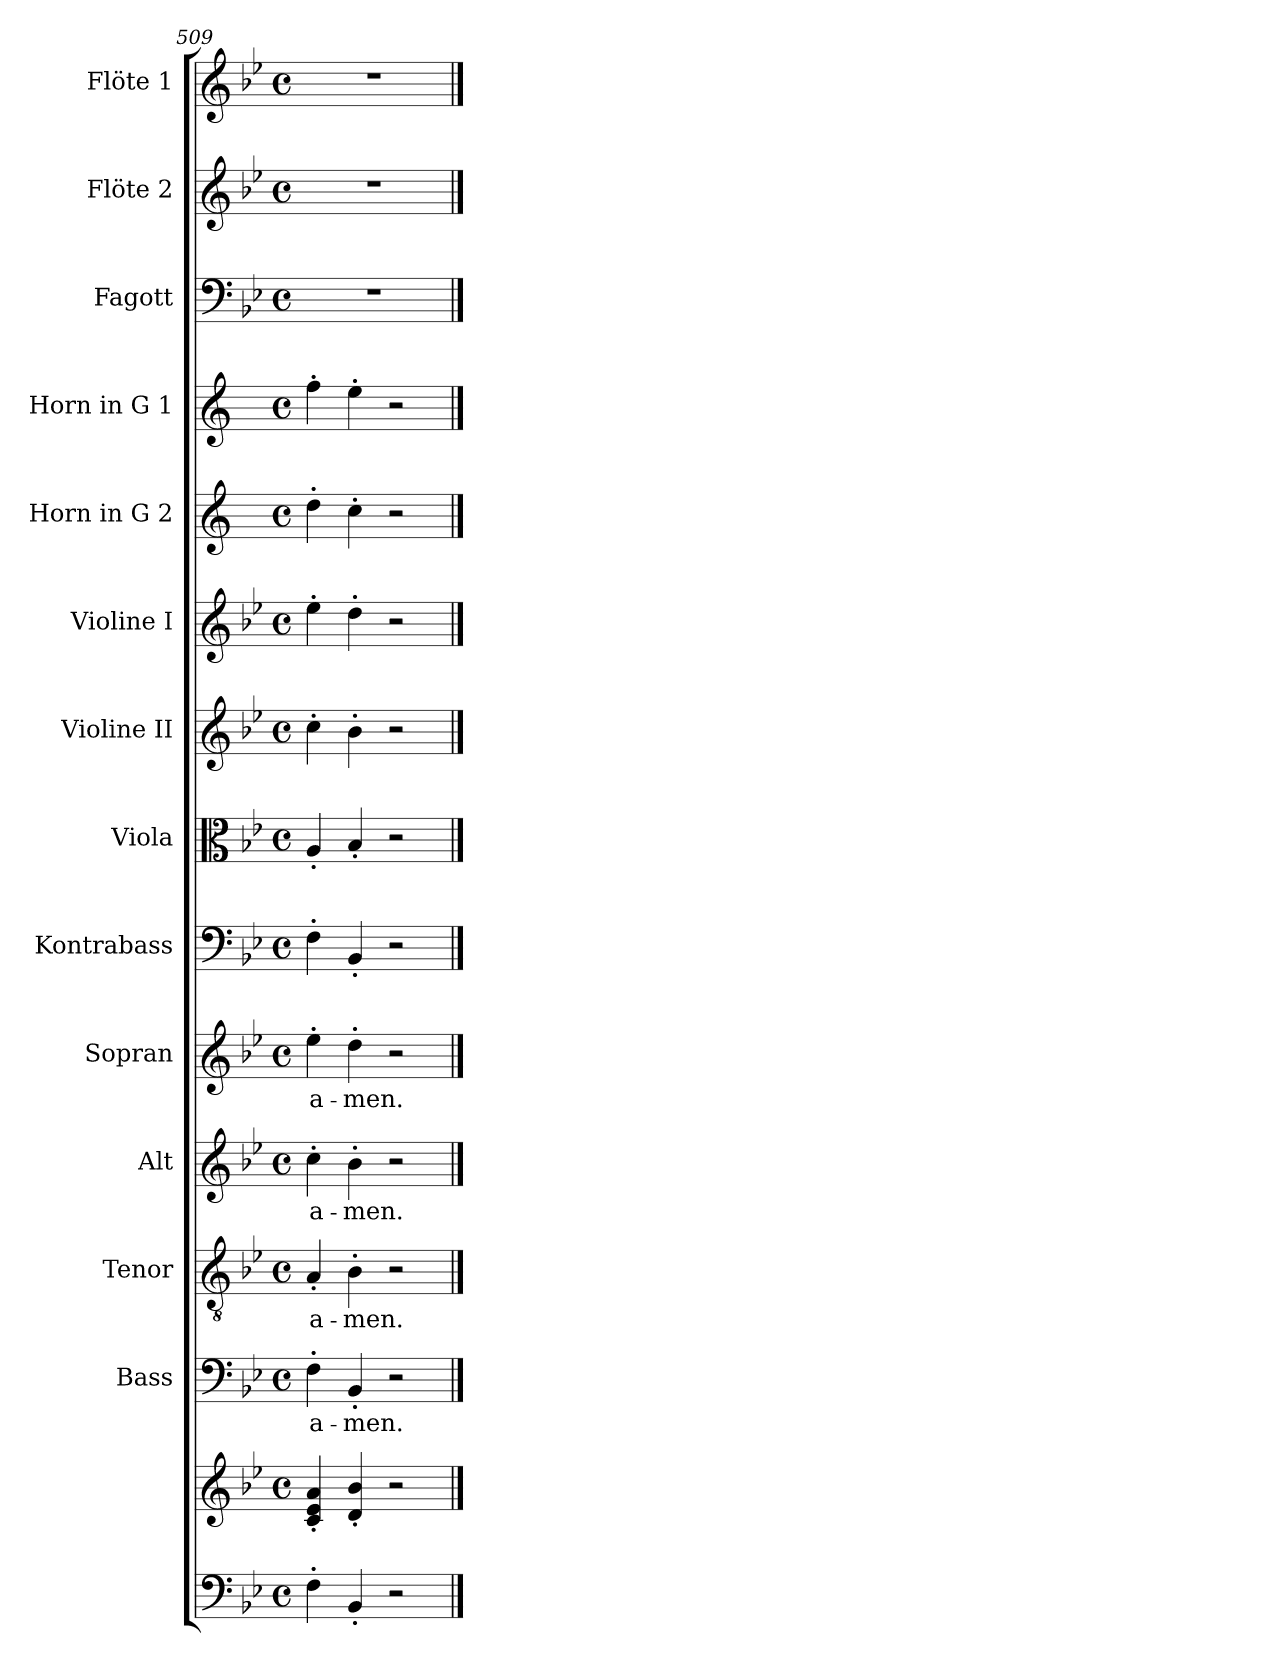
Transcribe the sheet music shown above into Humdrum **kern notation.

**kern	**kern	**kern	**text	**kern	**text	**kern	**text	**kern	**text	**kern	**kern	**kern	**kern	**kern	**kern	**kern	**kern	**kern
*part14	*part14	*part13	*part13	*part12	*part12	*part11	*part11	*part10	*part10	*part9	*part8	*part7	*part6	*part5	*part4	*part3	*part2	*part1
*staff15	*staff14	*staff13	*staff13	*staff12	*staff12	*staff11	*staff11	*staff10	*staff10	*staff9	*staff8	*staff7	*staff6	*staff5	*staff4	*staff3	*staff2	*staff1
*	*	*I"Bass	*	*I"Tenor	*	*I"Alt	*	*I"Sopran	*	*I"Kontrabass	*I"Viola	*I"Violine II	*I"Violine I	*I"Horn in G 2	*I"Horn in G 1	*I"Fagott	*I"Flöte 2	*I"Flöte 1
*	*	*I'B.	*	*I'T.	*	*I'A.	*	*I'S.	*	*I'Kb.	*I'Vla.	*I'Vl. II	*I'Vl. I	*	*	*I'Fg.	*I'Fl. 2	*I'Fl. 1
*clefF4	*clefG2	*clefF4	*	*clefGv2	*	*clefG2	*	*clefG2	*	*clefF4	*clefC3	*clefG2	*clefG2	*clefG2	*clefG2	*clefF4	*clefG2	*clefG2
*	*	*	*	*	*	*	*	*	*	*ITrd7c12	*	*	*	*ITrd1c2	*ITrd1c2	*	*	*
*k[b-e-]	*k[b-e-]	*k[b-e-]	*	*k[b-e-]	*	*k[b-e-]	*	*k[b-e-]	*	*k[b-e-]	*k[b-e-]	*k[b-e-]	*k[b-e-]	*k[b-e-]	*k[b-e-]	*k[b-e-]	*k[b-e-]	*k[b-e-]
*B-:	*B-:	*B-:	*	*B-:	*	*B-:	*	*B-:	*	*B-:	*B-:	*B-:	*B-:	*B-:	*B-:	*B-:	*B-:	*B-:
*M4/4	*M4/4	*M4/4	*	*M4/4	*	*M4/4	*	*M4/4	*	*M4/4	*M4/4	*M4/4	*M4/4	*M4/4	*M4/4	*M4/4	*M4/4	*M4/4
*met(c)	*met(c)	*met(c)	*	*met(c)	*	*met(c)	*	*met(c)	*	*met(c)	*met(c)	*met(c)	*met(c)	*met(c)	*met(c)	*met(c)	*met(c)	*met(c)
=509	=509	=509	=509	=509	=509	=509	=509	=509	=509	=509	=509	=509	=509	=509	=509	=509	=509	=509
!	!	!	!LO:LY:b	!	!LO:LY:b	!	!LO:LY:b	!	!LO:LY:b	!	!	!	!	!	!	!	!	!
4F'>\	4c/'< 4e-/'< 4a/'<	4F'>\	a-	4A'</	a-	4cc'>\	a-	4ee-'>\	a-	4FF'>\	4A'</	4cc'>\	4ee-'>\	4cc'>\	4ee-'>\	1r	1r	1r
!	!	!	!LO:LY:b	!	!LO:LY:b	!	!LO:LY:b	!	!LO:LY:b	!	!	!	!	!	!	!	!	!
4BB-'</	4d/'< 4b-/'<	4BB-'</	-men.	4B-'>\	-men.	4b-'>\	-men.	4dd'>\	-men.	4BBB-'</	4B-'</	4b-'>\	4dd'>\	4b-'>\	4dd'>\	.	.	.
2r	2r	2r	.	2r	.	2r	.	2r	.	2r	2r	2r	2r	2r	2r	.	.	.
==	==	==	==	==	==	==	==	==	==	==	==	==	==	==	==	==	==	==
*-	*-	*-	*-	*-	*-	*-	*-	*-	*-	*-	*-	*-	*-	*-	*-	*-	*-	*-
